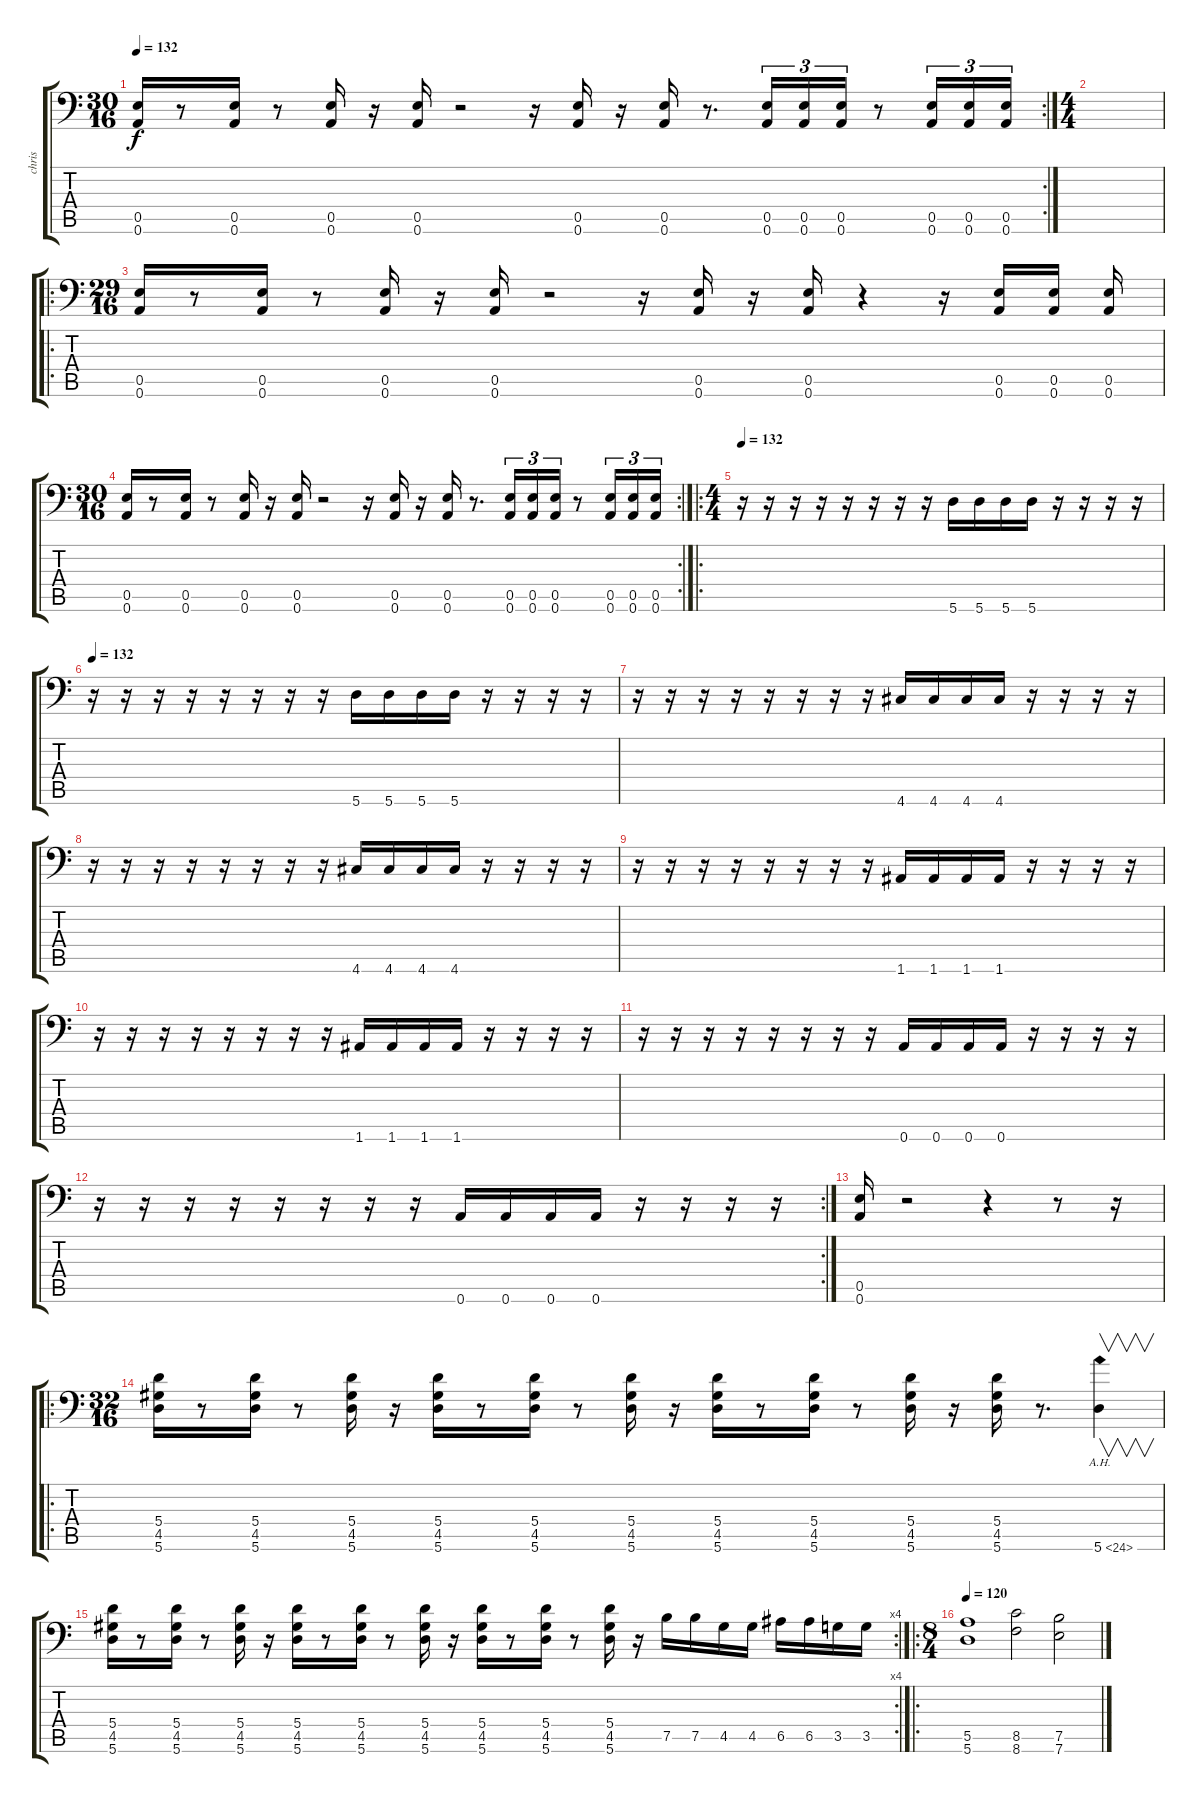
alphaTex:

\track ("chris" "chris") {instrument distortionguitar}
\staff {score tabs}
\tuning (B3 Gb3 D3 A2 E2 A1) {hide}
\rc 2
\ts (30 16)
\tempo 132
\clef f4
\ks c
(0.5 0.6).16{dy f} r.8 (0.5 0.6).16 r.8 (0.5 0.6).16 r.16 (0.5 0.6).16 r.2 r.16 (0.5 0.6).16 r.16 (0.5 0.6).16 r.8{d} (0.5 0.6).16{tu (3 2)} (0.5 0.6).16{tu (3 2)} (0.5 0.6).16{tu (3 2)} r.8 (0.5 0.6).16{tu (3 2)} (0.5 0.6).16{tu (3 2)} (0.5 0.6).16{tu (3 2)} |
\ts (4 4)
|
\ro
\ts (29 16)
(0.5 0.6).16 r.8 (0.5 0.6).16 r.8 (0.5 0.6).16 r.16 (0.5 0.6).16 r.2 r.16 (0.5 0.6).16 r.16 (0.5 0.6).16 r.4 r.16 (0.5 0.6).16 (0.5 0.6).16 (0.5 0.6).16 |
\rc 2
\ts (30 16)
(0.5 0.6).16 r.8 (0.5 0.6).16 r.8 (0.5 0.6).16 r.16 (0.5 0.6).16 r.2 r.16 (0.5 0.6).16 r.16 (0.5 0.6).16 r.8{d} (0.5 0.6).16{tu (3 2)} (0.5 0.6).16{tu (3 2)} (0.5 0.6).16{tu (3 2)} r.8 (0.5 0.6).16{tu (3 2)} (0.5 0.6).16{tu (3 2)} (0.5 0.6).16{tu (3 2)} |
\ro
\ts (4 4)
\tempo 132
r.16 r.16 r.16 r.16 r.16 r.16 r.16 r.16 5.6.16 5.6.16 5.6.16 5.6.16 r.16 r.16 r.16 r.16 |
\tempo 132
r.16 r.16 r.16 r.16 r.16 r.16 r.16 r.16 5.6.16 5.6.16 5.6.16 5.6.16 r.16 r.16 r.16 r.16 |
r.16 r.16 r.16 r.16 r.16 r.16 r.16 r.16 4.6.16 4.6.16 4.6.16 4.6.16 r.16 r.16 r.16 r.16 |
r.16 r.16 r.16 r.16 r.16 r.16 r.16 r.16 4.6.16 4.6.16 4.6.16 4.6.16 r.16 r.16 r.16 r.16 |
r.16 r.16 r.16 r.16 r.16 r.16 r.16 r.16 1.6.16 1.6.16 1.6.16 1.6.16 r.16 r.16 r.16 r.16 |
r.16 r.16 r.16 r.16 r.16 r.16 r.16 r.16 1.6.16 1.6.16 1.6.16 1.6.16 r.16 r.16 r.16 r.16 |
r.16 r.16 r.16 r.16 r.16 r.16 r.16 r.16 0.6.16 0.6.16 0.6.16 0.6.16 r.16 r.16 r.16 r.16 |
\rc 2
r.16 r.16 r.16 r.16 r.16 r.16 r.16 r.16 0.6.16 0.6.16 0.6.16 0.6.16 r.16 r.16 r.16 r.16 |
(0.5 0.6).16 r.2 r.4 r.8 r.16 |
\ro
\ts (32 16)
(5.4 4.5 5.6).16 r.8 (5.4 4.5 5.6).16 r.8 (5.4 4.5 5.6).16 r.16 (5.4 4.5 5.6).16 r.8 (5.4 4.5 5.6).16 r.8 (5.4 4.5 5.6).16 r.16 (5.4 4.5 5.6).16 r.8 (5.4 4.5 5.6).16 r.8 (5.4 4.5 5.6).16 r.16 (5.4 4.5 5.6).16 r.8{d} 5.6{ah 19}.4{v} |
\rc 4
(5.4 4.5 5.6).16 r.8 (5.4 4.5 5.6).16 r.8 (5.4 4.5 5.6).16 r.16 (5.4 4.5 5.6).16 r.8 (5.4 4.5 5.6).16 r.8 (5.4 4.5 5.6).16 r.16 (5.4 4.5 5.6).16 r.8 (5.4 4.5 5.6).16 r.8 (5.4 4.5 5.6).16 r.16 7.5.16 7.5.16 4.5.16 4.5.16 6.5.16 6.5.16 3.5.16 3.5.16 |
\ro
\ts (8 4)
\tempo 120
(5.5 5.6).1 (8.5 8.6).2 (7.5 7.6).2
